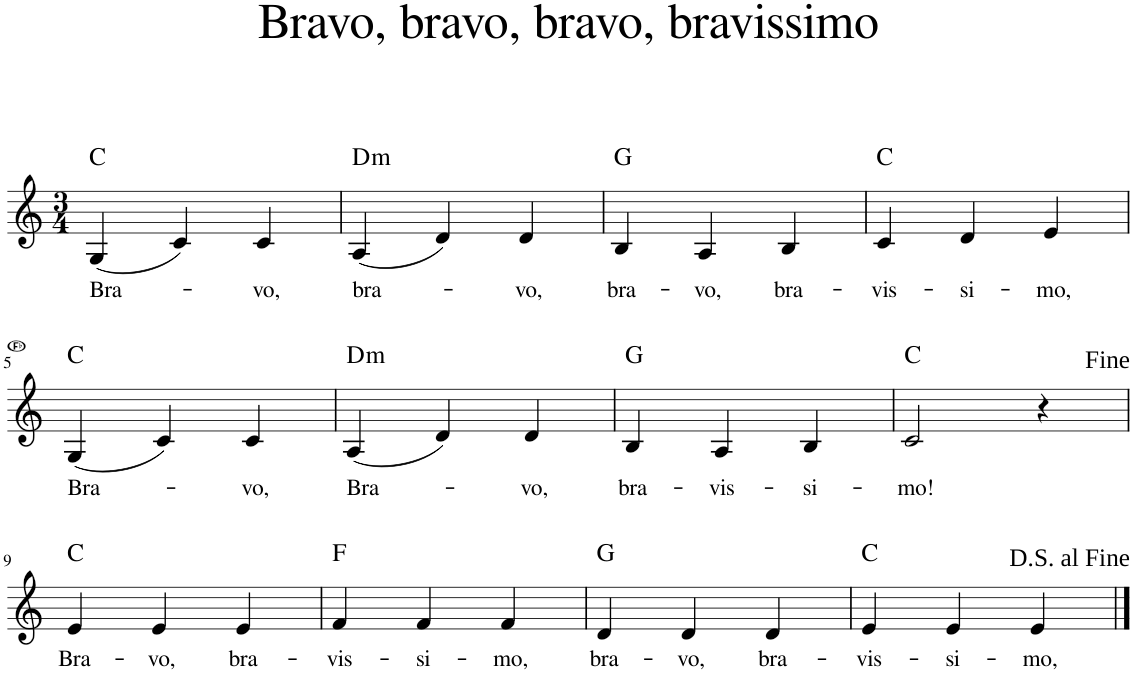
**kern	**text	**harte
*part1	*part1	*part1
*staff1	*staff1	*
*I"Piano	*	*
*I'Pno	*	*
*clefG2	*	*
*k[]	*	*
*M3/4	*	*
=1	=1	=1
!	!LO:LY:b	!LO:H:kt=N.C.
(4G/	Bra-	N
4c/)	.	.
!	!LO:LY:b	!
4c/	-vo,	.
=2	=2	=2
!	!LO:LY:b	!LO:H:kt=m
(4A/	bra-	D:min
4d/)	.	.
!	!LO:LY:b	!
4d/	-vo,	.
=3	=3	=3
!	!LO:LY:b	!LO:H:kt=N.C.
4B/	bra-	N
!	!LO:LY:b	!
4A/	-vo,	.
!	!LO:LY:b	!
4B/	bra-	.
=4	=4	=4
!	!LO:LY:b	!LO:H:kt=N.C.
4c/	-vis-	N
!	!LO:LY:b	!
4d/	-si-	.
!	!LO:LY:b	!
4e/	-mo,	.
!!LO:LB:g=z
=5	=5	=5
!	!LO:LY:b	!LO:H:kt=N.C.
(4G/	Bra-	N
4c/)	.	.
!	!LO:LY:b	!
4c/	-vo,	.
=6	=6	=6
!	!LO:LY:b	!LO:H:kt=m
(4A/	Bra-	D:min
4d/)	.	.
!	!LO:LY:b	!
4d/	-vo,	.
=7	=7	=7
!	!LO:LY:b	!LO:H:kt=N.C.
4B/	bra-	N
!	!LO:LY:b	!
4A/	-vis-	.
!	!LO:LY:b	!
4B/	-si-	.
=8	=8	=8
!	!LO:LY:b	!LO:H:kt=N.C.
2c/	-mo!	N
4r	.	.
!LO:TX:a:t=<font face="Times New Roman"/>Fine	!	!
!!LO:LB:g=z
=9	=9	=9
!	!LO:LY:b	!LO:H:kt=N.C.
4e/	Bra-	N
!	!LO:LY:b	!
4e/	-vo,	.
!	!LO:LY:b	!
4e/	bra-	.
=10	=10	=10
!	!LO:LY:b	!LO:H:kt=N.C.
4f/	-vis-	N
!	!LO:LY:b	!
4f/	-si-	.
!	!LO:LY:b	!
4f/	-mo,	.
=11	=11	=11
!	!LO:LY:b	!LO:H:kt=N.C.
4d/	bra-	N
!	!LO:LY:b	!
4d/	-vo,	.
!	!LO:LY:b	!
4d/	bra-	.
=12	=12	=12
!	!LO:LY:b	!LO:H:kt=N.C.
4e/	-vis-	N
!	!LO:LY:b	!
4e/	-si-	.
!	!LO:LY:b	!
4e/	-mo,	.
!LO:TX:a:t=<font face="Times New Roman"/>D.S. al Fine	!	!
==	==	==
*-	*-	*-
